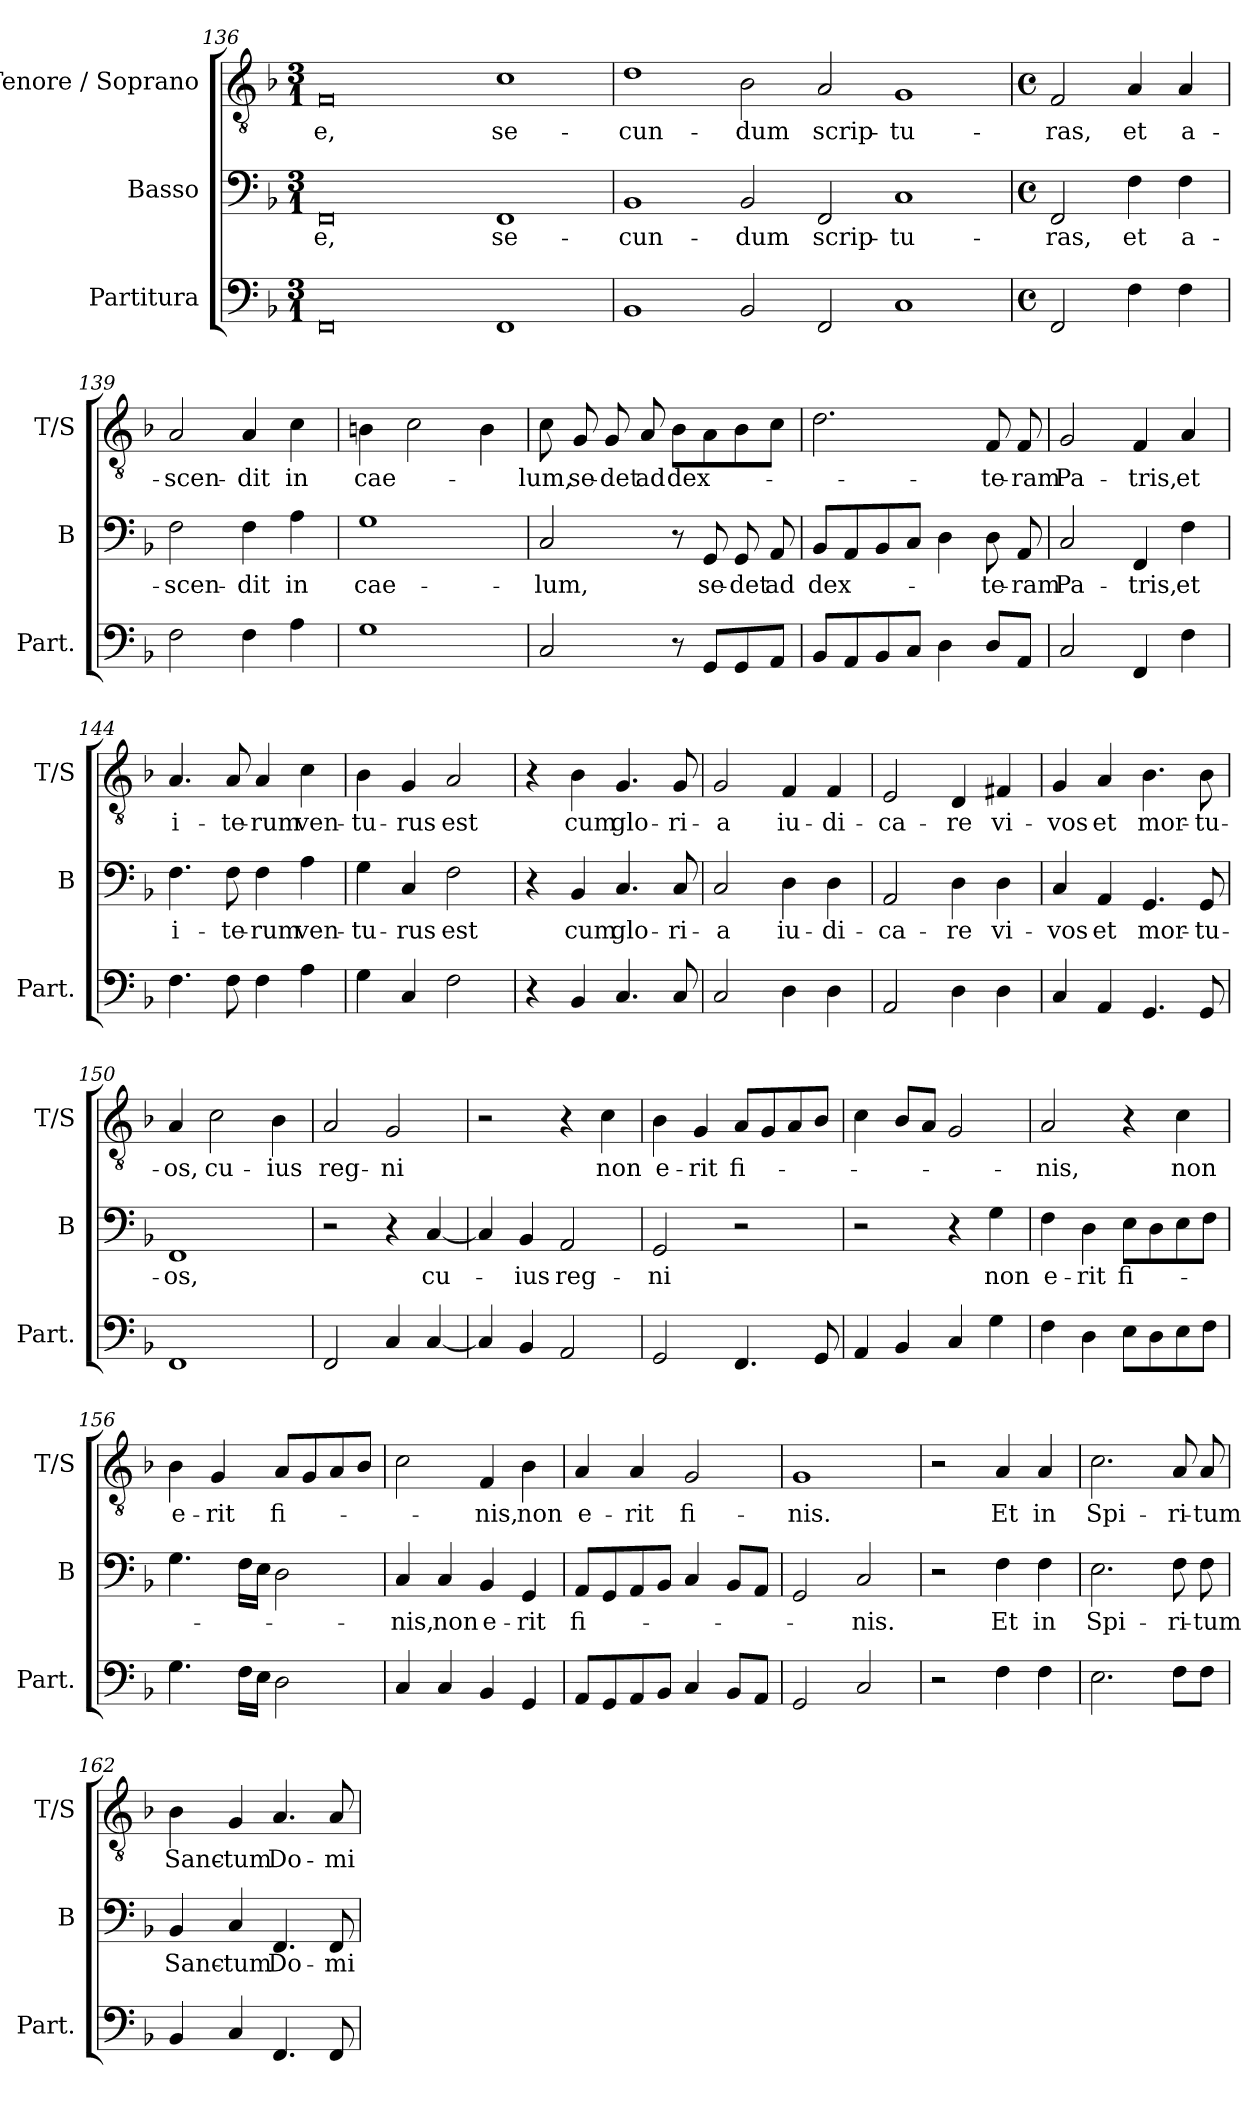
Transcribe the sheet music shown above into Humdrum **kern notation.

**kern	**kern	**text	**kern	**text
*part3	*part2	*part2	*part1	*part1
*staff3	*staff2	*staff2	*staff1	*staff1
*I"Partitura	*I"Basso	*	*I"Tenore / Soprano	*
*I'Part.	*I'B	*	*I'T/S	*
*clefF4	*clefF4	*	*clefGv2	*
*k[b-]	*k[b-]	*	*k[b-]	*
*F:	*F:	*	*F:	*
*M3/1	*M3/1	*	*M3/1	*
=136	=136	=136	=136	=136
0FF	0FF	-e,	0F	-e,
1FF	1FF	se-	1c	se-
=137	=137	=137	=137	=137
1BB-	1BB-	-cun-	1d	-cun-
2BB-/	2BB-/	-dum	2B-\	-dum
2FF/	2FF/	scrip-	2A/	scrip-
1C	1C	-tu-	1G	-tu-
=138	=138	=138	=138	=138
*M4/4	*M4/4	*	*M4/4	*
*met(c)	*met(c)	*	*met(c)	*
*	*	*	*MM136	*
2FF/	2FF/	-ras,	2F/	-ras,
4F\	4F\	et	4A/	et
4F\	4F\	a-	4A/	a-
=139	=139	=139	=139	=139
2F\	2F\	-scen-	2A/	-scen-
4F\	4F\	-dit	4A/	-dit
4A\	4A\	in	4c\	in
=140	=140	=140	=140	=140
1G	1G	cae-	4Bn\	cae-
.	.	.	2c\	.
.	.	.	4B\	.
=141	=141	=141	=141	=141
2C/	2C/	-lum,	8c\	-lum,
.	.	.	8G/	se-
.	.	.	8G/	-det
.	.	.	8A/	ad
8r	8r	.	8B-\L	dex-
8GG/L	8GG/	se-	8A\	.
8GG/	8GG/	-det	8B-\	.
8AA/J	8AA/	ad	8c\J	.
=142	=142	=142	=142	=142
8BB-/L	8BB-/L	dex-	2.d\	.
8AA/	8AA/	.	.	.
8BB-/	8BB-/	.	.	.
8C/J	8C/J	.	.	.
4D\	4D\	.	.	.
8D/L	8D\	-te-	8F/	-te-
8AA>/J	8AA/	-ram	8F/	-ram
=143	=143	=143	=143	=143
2C/	2C/	Pa-	2G/	Pa-
4FF/	4FF/	-tris,	4F/	-tris,
4F\	4F\	et	4A/	et
=144	=144	=144	=144	=144
4.F\	4.F\	i-	4.A/	i-
8F\	8F\	-te-	8A/	-te-
4F\	4F\	-rum	4A/	-rum
4A\	4A\	ven-	4c\	ven-
=145	=145	=145	=145	=145
4G\	4G\	-tu-	4B-\	-tu-
4C/	4C/	-rus	4G/	-rus
2F\	2F\	est	2A/	est
=146	=146	=146	=146	=146
4r	4r	.	4r	.
4BB-/	4BB-/	cum	4B-\	cum
4.C/	4.C/	glo-	4.G/	glo-
8C/	8C/	-ri-	8G/	-ri-
=147	=147	=147	=147	=147
2C/	2C/	-a	2G/	-a
4D\	4D\	iu-	4F/	iu-
4D\	4D\	-di-	4F/	-di-
=148	=148	=148	=148	=148
2AA/	2AA/	-ca-	2E/	-ca-
4D\	4D\	-re	4D/	-re
4D\	4D\	vi-	4F#X/	vi-
=149	=149	=149	=149	=149
4C/	4C/	-vos	4G/	-vos
4AA/	4AA/	et	4A/	et
4.GG/	4.GG/	mor-	4.B-\	mor-
8GG/	8GG/	-tu-	8B-\	-tu-
=150	=150	=150	=150	=150
1FF	1FF	-os,	4A/	-os,
.	.	.	2c\	cu-
.	.	.	4B-\	-ius
=151	=151	=151	=151	=151
2FF/	2r	.	2A/	reg-
4C/	4r	.	2G/	-ni
[4C/	[4C/	cu-	.	.
=152	=152	=152	=152	=152
4C/]	4C/]	.	2r	.
4BB-/	4BB-/	-ius	.	.
2AA/	2AA/	reg-	4r	.
.	.	.	4c\	non
=153	=153	=153	=153	=153
2GG/	2GG/	-ni	4B-\	e-
.	.	.	4G/	-rit
4.FF/	2r	.	8A/L	fi-
.	.	.	8G/	.
.	.	.	8A/	.
8GG/	.	.	8B-/J	.
=154	=154	=154	=154	=154
4AA/	2r	.	4c\	.
4BB-/	.	.	8B-/L	.
.	.	.	8A/J	.
4C/	4r	.	2G/	.
4G\	4G\	non	.	.
=155	=155	=155	=155	=155
4F\	4F\	e-	2A/	-nis,
4D\	4D\	-rit	.	.
8E>\L	8E\L	fi-	4r	.
8D\	8D\	.	.	.
8E\	8E\	.	4c\	non
8F\J	8F\J	.	.	.
=156	=156	=156	=156	=156
4.G\	4.G\	.	4B-\	e-
.	.	.	4G/	-rit
16F\LL	16F\LL	.	.	.
16E\JJ	16E\JJ	.	.	.
2D\	2D\	.	8A/L	fi-
.	.	.	8G/	.
.	.	.	8A/	.
.	.	.	8B-/J	.
=157	=157	=157	=157	=157
4C/	4C/	-nis,	2c\	.
4C/	4C/	non	.	.
4BB-/	4BB-/	e-	4F/	-nis,
4GG/	4GG/	-rit	4B-\	non
=158	=158	=158	=158	=158
8AA/L	8AA/L	fi-	4A/	e-
8GG/	8GG/	.	.	.
8AA/	8AA/	.	4A/	-rit
8BB-/J	8BB-/J	.	.	.
4C/	4C/	.	2G/	fi-
8BB->/L	8BB-/L	.	.	.
8AA/J	8AA/J	.	.	.
=159	=159	=159	=159	=159
2GG/	2GG/	.	1G	-nis.
2C/	2C/	-nis.	.	.
=160	=160	=160	=160	=160
2r	2r	.	2r	.
4F\	4F\	Et	4A/	Et
4F\	4F\	in	4A/	in
=161	=161	=161	=161	=161
2.E>\	2.E\	Spi-	2.c\	Spi-
8F\L	8F\	-ri-	8A/	-ri-
8F\J	8F\	-tum	8A/	-tum
=162	=162	=162	=162	=162
4BB-/	4BB-/	Sanc-	4B-\	Sanc-
4C/	4C/	-tum	4G/	-tum
4.FF/	4.FF/	Do-	4.A/	Do-
8FF/	8FF/	-mi-	8A/	-mi-
=	=	=	=	=
*-	*-	*-	*-	*-
